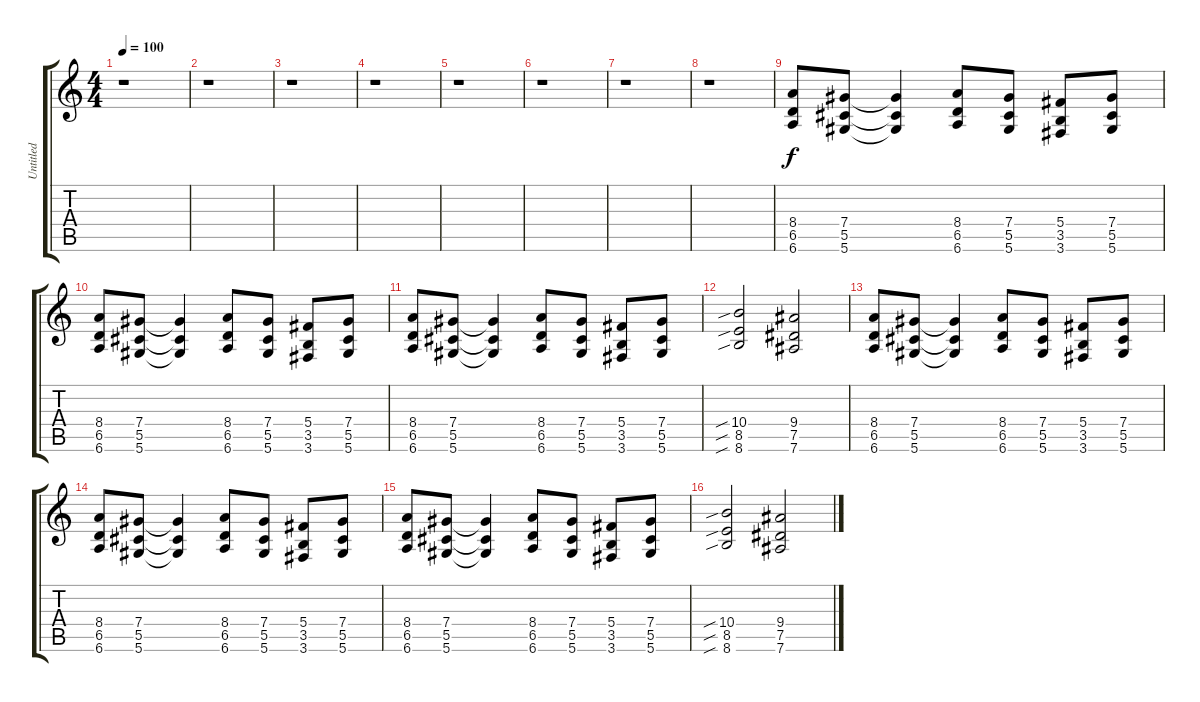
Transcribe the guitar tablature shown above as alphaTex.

\track ("Untitled" "Untitled") {instrument distortionguitar}
\staff {score tabs}
\tuning (Eb4 Bb3 Gb3 Db3 Ab2 Eb2) {hide}
\ts (4 4)
\tempo 100
\clef g2
\ks c
r.1{dy f instrument distortionguitar} |
r.1 |
r.1 |
r.1 |
r.1 |
r.1 |
r.1 |
r.1 |
(8.4 6.5 6.6).8 (7.4 5.5 5.6).8 (7.4{t} 5.5{t} 5.6{t}).4 (8.4 6.5 6.6).8 (7.4 5.5 5.6).8 (5.4 3.5 3.6).8 (7.4 5.5 5.6).8 |
(8.4 6.5 6.6).8 (7.4 5.5 5.6).8 (7.4{t} 5.5{t} 5.6{t}).4 (8.4 6.5 6.6).8 (7.4 5.5 5.6).8 (5.4 3.5 3.6).8 (7.4 5.5 5.6).8 |
(8.4 6.5 6.6).8 (7.4 5.5 5.6).8 (7.4{t} 5.5{t} 5.6{t}).4 (8.4 6.5 6.6).8 (7.4 5.5 5.6).8 (5.4 3.5 3.6).8 (7.4 5.5 5.6).8 |
(10.4{sib} 8.5{sib} 8.6{sib}).2 (9.4 7.5 7.6).2 |
(8.4 6.5 6.6).8 (7.4 5.5 5.6).8 (7.4{t} 5.5{t} 5.6{t}).4 (8.4 6.5 6.6).8 (7.4 5.5 5.6).8 (5.4 3.5 3.6).8 (7.4 5.5 5.6).8 |
(8.4 6.5 6.6).8 (7.4 5.5 5.6).8 (7.4{t} 5.5{t} 5.6{t}).4 (8.4 6.5 6.6).8 (7.4 5.5 5.6).8 (5.4 3.5 3.6).8 (7.4 5.5 5.6).8 |
(8.4 6.5 6.6).8 (7.4 5.5 5.6).8 (7.4{t} 5.5{t} 5.6{t}).4 (8.4 6.5 6.6).8 (7.4 5.5 5.6).8 (5.4 3.5 3.6).8 (7.4 5.5 5.6).8 |
(10.4{sib} 8.5{sib} 8.6{sib}).2 (9.4 7.5 7.6).2
